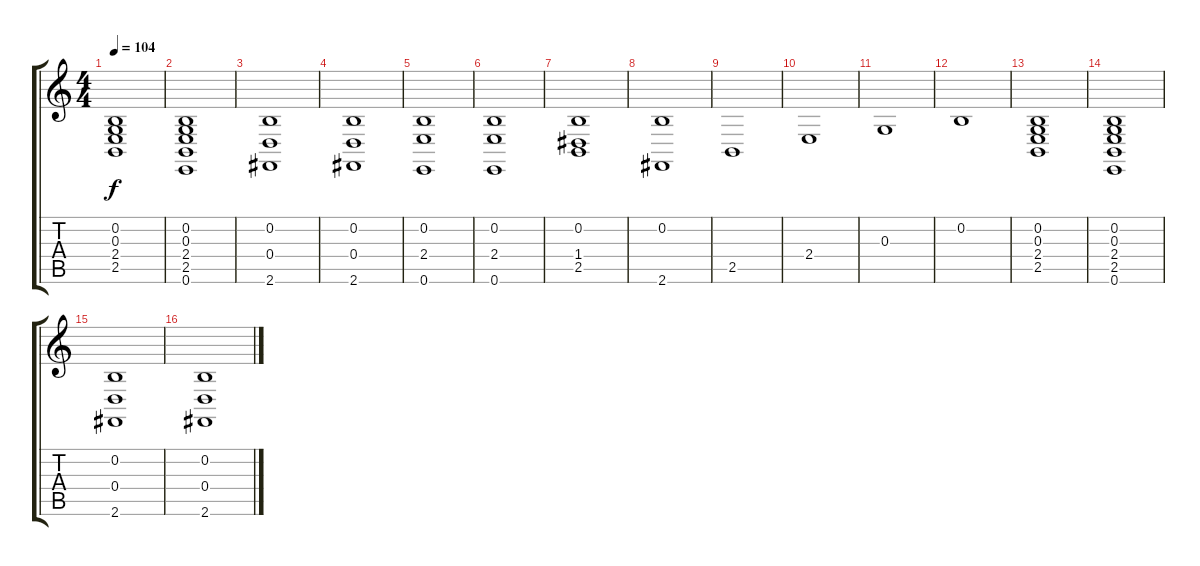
\track "" {instrument pad6metallic}
\staff {score tabs}
\tuning (E4 B3 G3 D3 A2 E2) {hide}
\ts (4 4)
\tempo 104
\clef g2
\ks c
(0.2 0.3 2.4 2.5).1{dy f} |
(0.2 0.3 2.4 2.5 0.6).1 |
(0.2 0.4 2.6).1 |
(0.2 0.4 2.6).1 |
(0.2 2.4 0.6).1 |
(0.2 2.4 0.6).1 |
(0.2 1.4 2.5).1 |
(0.2 2.6).1 |
2.5.1 |
2.4.1 |
0.3.1 |
0.2.1 |
(0.2 0.3 2.4 2.5).1 |
(0.2 0.3 2.4 2.5 0.6).1 |
(0.2 0.4 2.6).1 |
(0.2 0.4 2.6).1
